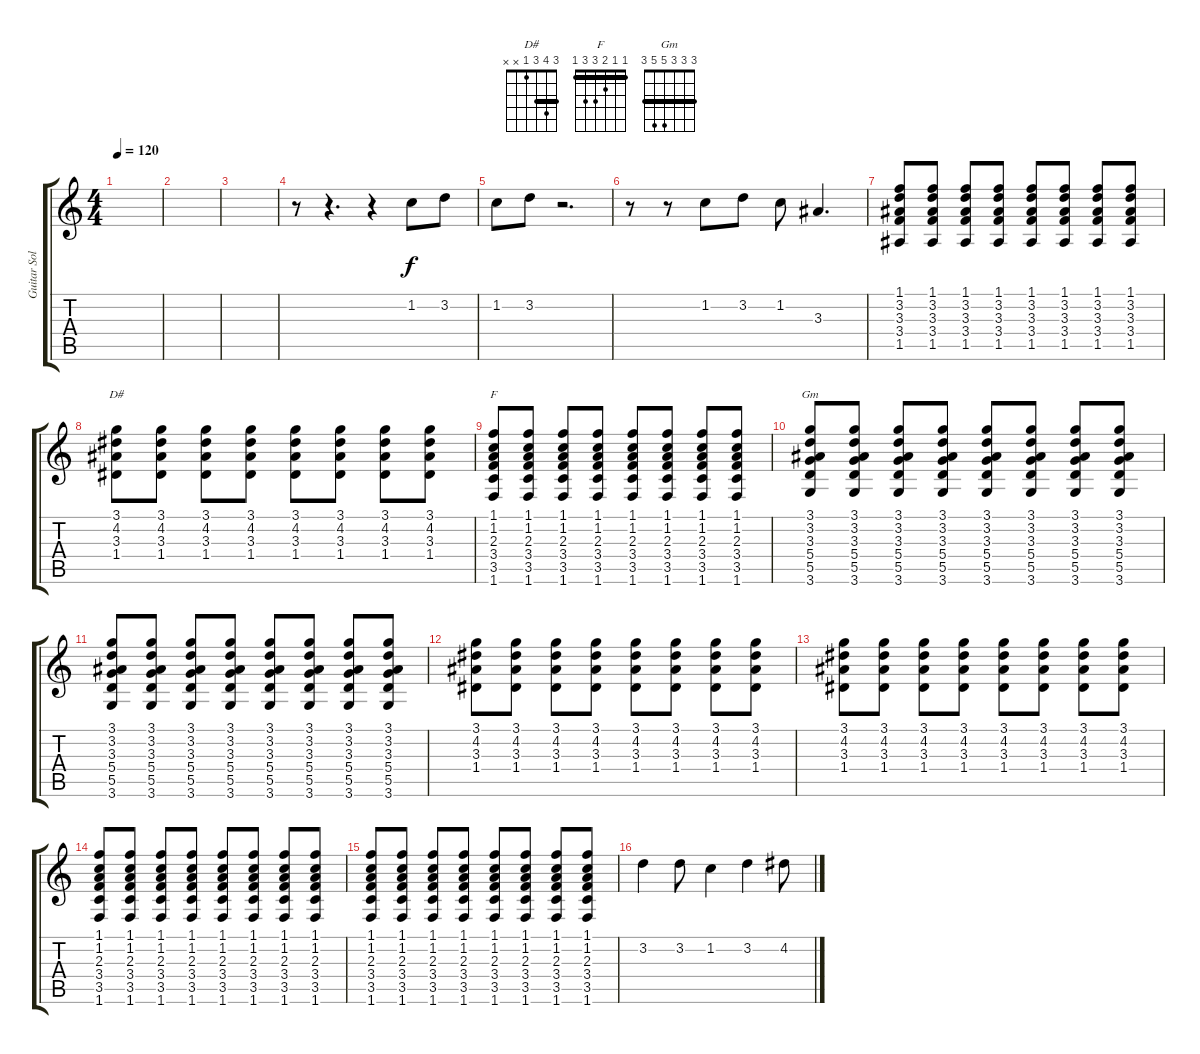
\track ("Guitar Solo [Tom]" "Guitar Sol") {instrument overdrivenguitar}
\staff {score tabs}
\tuning (E4 B3 G3 D3 A2 E2) {hide}
\chord ("D#" 3 4 3 1 x x) {barre 3}
\chord ("F" 1 1 2 3 3 1) {barre 1}
\chord ("Gm" 3 3 3 5 5 3) {barre 3}
\ts (4 4)
\tempo 120
\clef g2
\ks c
|
|
|
r.8 r.4{d} r.4 1.2.8 3.2.8 |
1.2.8 3.2.8 r.2{d} |
r.8 r.8 1.2.8 3.2.8 1.2.8 3.3.4{d} |
(1.1 3.2 3.3 3.4 1.5).8 (1.1 3.2 3.3 3.4 1.5).8 (1.1 3.2 3.3 3.4 1.5).8 (1.1 3.2 3.3 3.4 1.5).8 (1.1 3.2 3.3 3.4 1.5).8 (1.1 3.2 3.3 3.4 1.5).8 (1.1 3.2 3.3 3.4 1.5).8 (1.1 3.2 3.3 3.4 1.5).8 |
(3.1 4.2 3.3 1.4).8{ch "D#"} (3.1 4.2 3.3 1.4).8 (3.1 4.2 3.3 1.4).8 (3.1 4.2 3.3 1.4).8 (3.1 4.2 3.3 1.4).8 (3.1 4.2 3.3 1.4).8 (3.1 4.2 3.3 1.4).8 (3.1 4.2 3.3 1.4).8 |
(1.1 1.2 2.3 3.4 3.5 1.6).8{ch "F"} (1.1 1.2 2.3 3.4 3.5 1.6).8 (1.1 1.2 2.3 3.4 3.5 1.6).8 (1.1 1.2 2.3 3.4 3.5 1.6).8 (1.1 1.2 2.3 3.4 3.5 1.6).8 (1.1 1.2 2.3 3.4 3.5 1.6).8 (1.1 1.2 2.3 3.4 3.5 1.6).8 (1.1 1.2 2.3 3.4 3.5 1.6).8 |
(3.1 3.2 3.3 5.4 5.5 3.6).8{ch "Gm"} (3.1 3.2 3.3 5.4 5.5 3.6).8 (3.1 3.2 3.3 5.4 5.5 3.6).8 (3.1 3.2 3.3 5.4 5.5 3.6).8 (3.1 3.2 3.3 5.4 5.5 3.6).8 (3.1 3.2 3.3 5.4 5.5 3.6).8 (3.1 3.2 3.3 5.4 5.5 3.6).8 (3.1 3.2 3.3 5.4 5.5 3.6).8 |
(3.1 3.2 3.3 5.4 5.5 3.6).8 (3.1 3.2 3.3 5.4 5.5 3.6).8 (3.1 3.2 3.3 5.4 5.5 3.6).8 (3.1 3.2 3.3 5.4 5.5 3.6).8 (3.1 3.2 3.3 5.4 5.5 3.6).8 (3.1 3.2 3.3 5.4 5.5 3.6).8 (3.1 3.2 3.3 5.4 5.5 3.6).8 (3.1 3.2 3.3 5.4 5.5 3.6).8 |
(3.1 4.2 3.3 1.4).8 (3.1 4.2 3.3 1.4).8 (3.1 4.2 3.3 1.4).8 (3.1 4.2 3.3 1.4).8 (3.1 4.2 3.3 1.4).8 (3.1 4.2 3.3 1.4).8 (3.1 4.2 3.3 1.4).8 (3.1 4.2 3.3 1.4).8 |
(3.1 4.2 3.3 1.4).8 (3.1 4.2 3.3 1.4).8 (3.1 4.2 3.3 1.4).8 (3.1 4.2 3.3 1.4).8 (3.1 4.2 3.3 1.4).8 (3.1 4.2 3.3 1.4).8 (3.1 4.2 3.3 1.4).8 (3.1 4.2 3.3 1.4).8 |
(1.1 1.2 2.3 3.4 3.5 1.6).8 (1.1 1.2 2.3 3.4 3.5 1.6).8 (1.1 1.2 2.3 3.4 3.5 1.6).8 (1.1 1.2 2.3 3.4 3.5 1.6).8 (1.1 1.2 2.3 3.4 3.5 1.6).8 (1.1 1.2 2.3 3.4 3.5 1.6).8 (1.1 1.2 2.3 3.4 3.5 1.6).8 (1.1 1.2 2.3 3.4 3.5 1.6).8 |
(1.1 1.2 2.3 3.4 3.5 1.6).8 (1.1 1.2 2.3 3.4 3.5 1.6).8 (1.1 1.2 2.3 3.4 3.5 1.6).8 (1.1 1.2 2.3 3.4 3.5 1.6).8 (1.1 1.2 2.3 3.4 3.5 1.6).8 (1.1 1.2 2.3 3.4 3.5 1.6).8 (1.1 1.2 2.3 3.4 3.5 1.6).8 (1.1 1.2 2.3 3.4 3.5 1.6).8 |
3.2.4 3.2.8 1.2.4 3.2.4 4.2{h}.8
